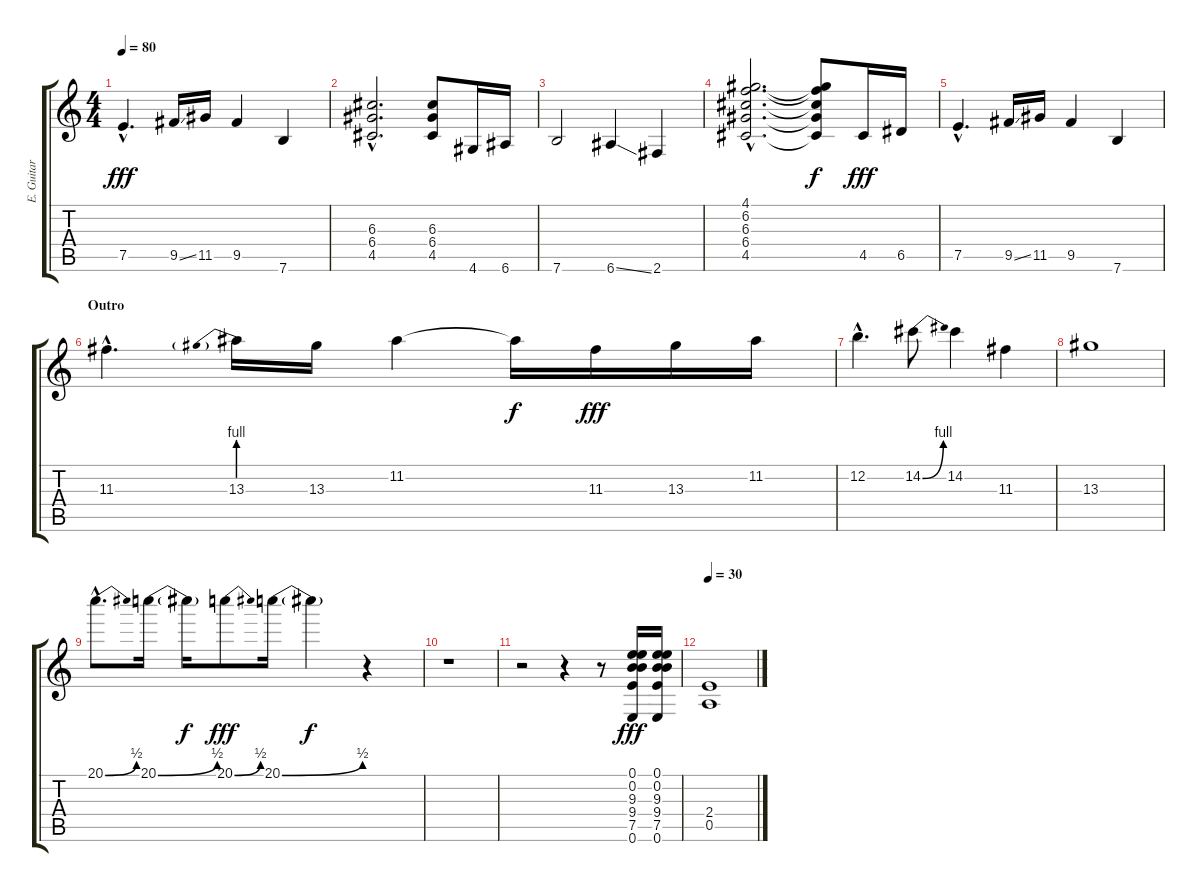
\track ("E. Guitar 1" "E. Guitar ") {instrument distortionguitar}
\staff {score tabs}
\tuning (E4 B3 G3 D3 A2 E2) {hide}
\ts (4 4)
\tempo 80
\clef g2
\ks c
7.5{hac}.4{d dy fff} 9.5{ss}.16 11.5.16 9.5.4 7.6.4 |
(6.3{hac} 6.4{hac} 4.5{hac}).2{d} (6.3 6.4 4.5).8 4.6.16 6.6.16 |
7.6.2 6.6{ss}.4 2.6.4 |
(4.1{hac} 6.2{hac} 6.3{hac} 6.4{hac} 4.5{hac}).2{d} (4.1{t} 6.2{t} 6.3{t} 6.4{t} 4.5{t}).8{dy f} 4.5.16{dy fff} 6.5.16 |
7.5{hac}.4{d} 9.5{ss}.16 11.5.16 9.5.4 7.6.4 |
\section ("" "Outro")
11.3{hac}.4{d} 13.3{be (prebend 0 4 60 4)}.16 13.3.16 11.2.4 11.2{t}.16{dy f} 11.3.16{dy fff} 13.3.16 11.2.16 |
12.2{hac}.4{d} 14.2{be (bend 0 0 60 4)}.8 14.2.4 11.3.4 |
13.3.1 |
20.1{be (bend 0 0 60 2) hac}.8{d} 20.1{be (bend 0 0 60 2)}.16 20.1{t}.16{dy f} 20.1{be (bend 0 0 60 2)}.8{dy fff} 20.1{be (bend 0 0 60 2)}.16 20.1{t}.4{dy f} r.4 |
r.1 |
r.2 r.4 r.8 (0.1 0.2 9.3 9.4 7.5 0.6).16{dy fff} (0.1 0.2 9.3 9.4 7.5 0.6).16 |
\tempo 30
(2.4 0.5).1
